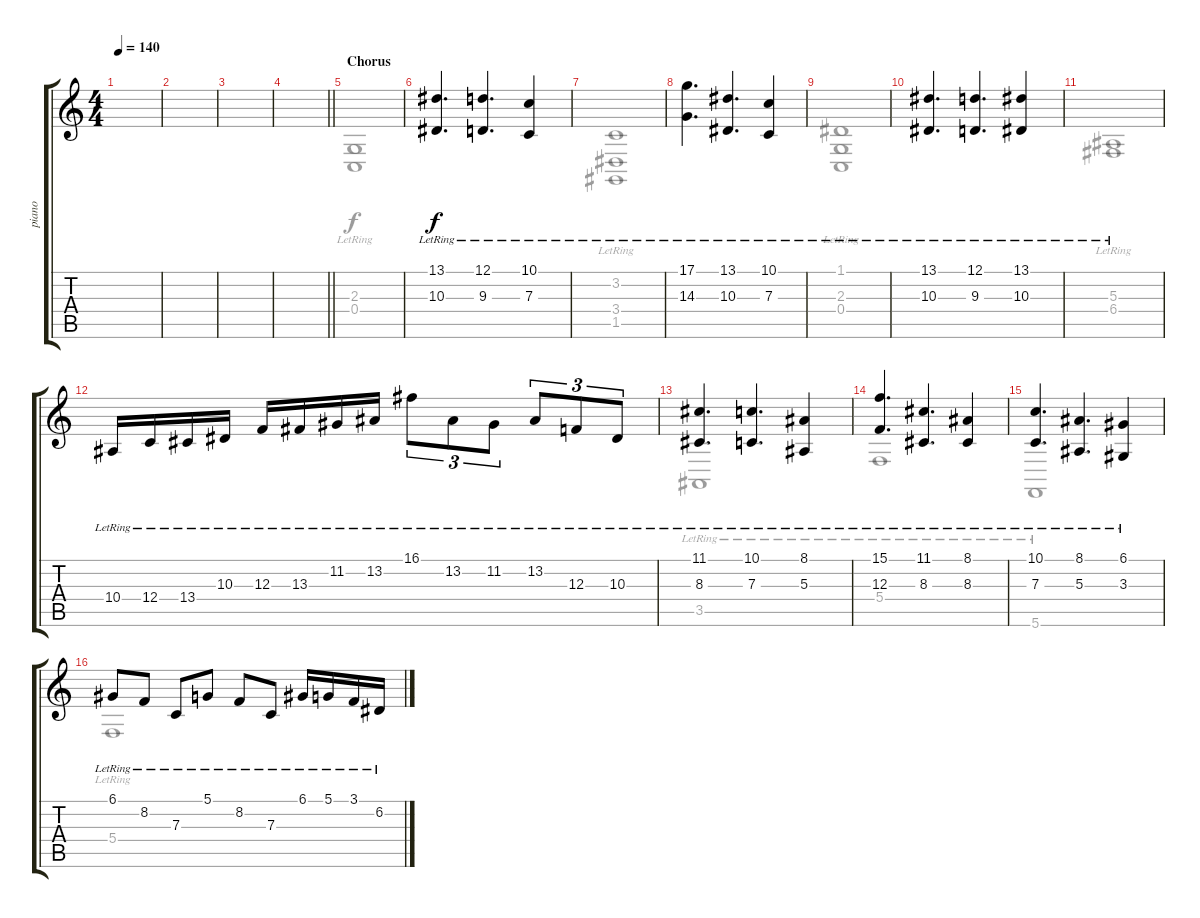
\track ("piano" "piano") {instrument electricgrandpiano}
\staff {score tabs}
\tuning (D4 A3 F3 C3 G2 C2) {hide}
\voice
\ts (4 4)
\tempo 140
\clef g2
\ks c
|
|
|
\barLineRight lightlight
|
\section ("" "Chorus")
|
(13.1{lr} 10.3{lr}).4{d} (12.1{lr} 9.3{lr}).4{d} (10.1{lr} 7.3{lr}).4 |
|
(17.1{lr} 14.3{lr}).4{d} (13.1{lr} 10.3{lr}).4{d} (10.1{lr} 7.3{lr}).4 |
|
(13.1{lr} 10.3{lr}).4{d} (12.1{lr} 9.3{lr}).4{d} (13.1{lr} 10.3{lr}).4 |
|
10.4{lr}.16 12.4{lr}.16 13.4{lr}.16 10.3{lr}.16 12.3{lr}.16 13.3{lr}.16 11.2{lr}.16 13.2{lr}.16 16.1{lr}.8{tu (3 2)} 13.2{lr}.8{tu (3 2)} 11.2{lr}.8{tu (3 2)} 13.2{lr}.8{tu (3 2)} 12.3{lr}.8{tu (3 2)} 10.3{lr}.8{tu (3 2)} |
(11.1{lr} 8.3{lr}).4{d} (10.1{lr} 7.3{lr}).4{d} (8.1{lr} 5.3{lr}).4 |
(15.1{lr} 12.3{lr}).4{d} (11.1{lr} 8.3{lr}).4{d} (8.1{lr} 8.3{lr}).4 |
(10.1{lr} 7.3{lr}).4{d} (8.1{lr} 5.3{lr}).4{d} (6.1{lr} 3.3{lr}).4 |
6.1{lr}.8 8.2{lr}.8 7.3{lr}.8 5.1{lr}.8 8.2{lr}.8 7.3{lr}.8 6.1{lr}.16 5.1{lr}.16 3.1{lr}.16 6.2{lr}.16
\voice
\clef g2
\ottava regular
\simile none
\ks c
|
|
|
\barLineRight lightlight
|
(2.3{lr} 0.4{lr}).1 |
|
(3.2{lr} 3.4{lr} 1.5{lr}).1 |
|
(1.1{lr} 2.3{lr} 0.4{lr}).1 |
|
(5.3{lr} 6.4{lr}).1 |
|
3.5{lr}.1 |
5.4{lr}.1 |
5.6{lr}.1 |
5.4{lr}.1
